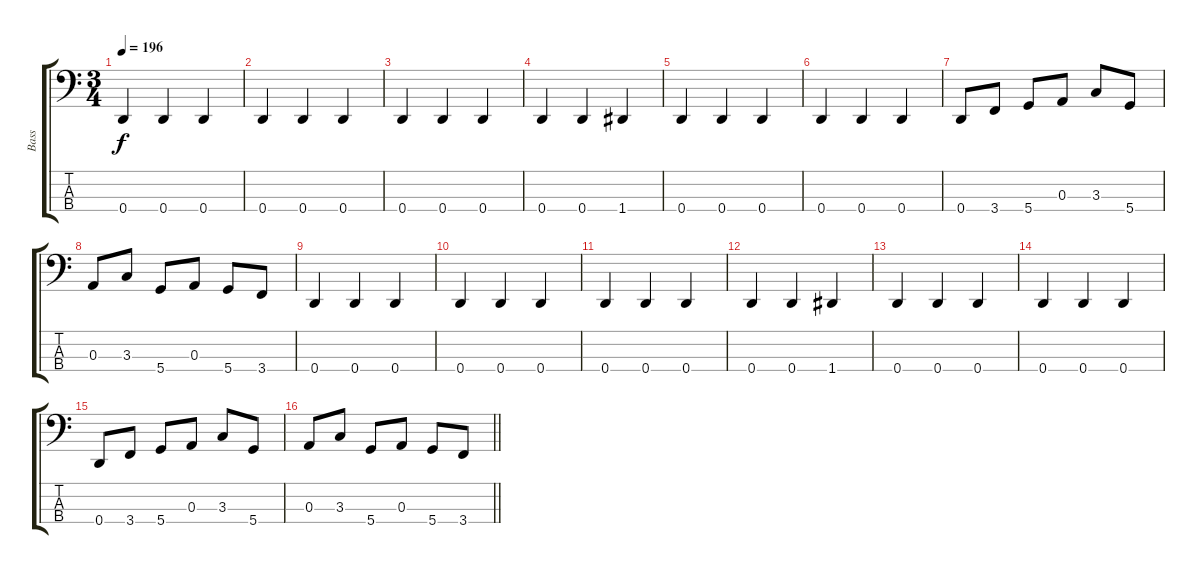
\track ("Bass" "Bass") {instrument electricbassfinger}
\staff {score tabs}
\tuning (G2 D2 A1 D1) {hide}
\ts (3 4)
\tempo 196
\clef f4
\ks c
0.4.4{dy f} 0.4.4 0.4.4 |
0.4.4 0.4.4 0.4.4 |
0.4.4 0.4.4 0.4.4 |
0.4.4 0.4.4 1.4.4 |
0.4.4 0.4.4 0.4.4 |
0.4.4 0.4.4 0.4.4 |
0.4.8 3.4.8 5.4.8 0.3.8 3.3.8 5.4.8 |
0.3.8 3.3.8 5.4.8 0.3.8 5.4.8 3.4.8 |
0.4.4 0.4.4 0.4.4 |
0.4.4 0.4.4 0.4.4 |
0.4.4 0.4.4 0.4.4 |
0.4.4 0.4.4 1.4.4 |
0.4.4 0.4.4 0.4.4 |
0.4.4 0.4.4 0.4.4 |
0.4.8 3.4.8 5.4.8 0.3.8 3.3.8 5.4.8 |
\barLineRight lightlight
0.3.8 3.3.8 5.4.8 0.3.8 5.4.8 3.4.8
